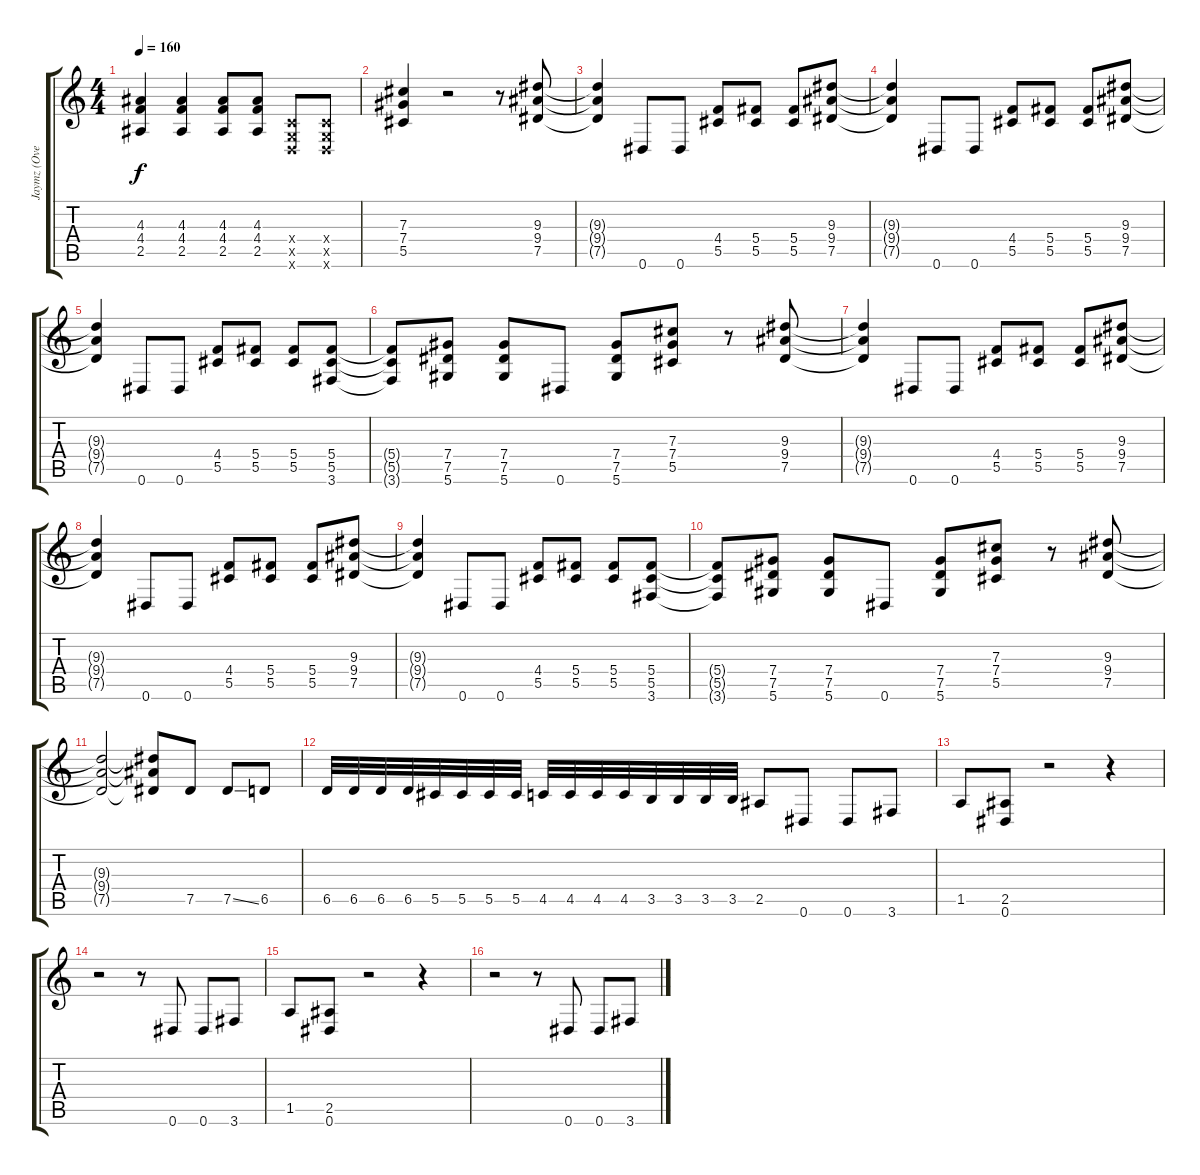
\track ("Jaymz (Overdriven Guitar)" "Jaymz (Ove") {instrument overdrivenguitar}
\staff {score tabs}
\tuning (Eb4 Bb3 Gb3 Db3 Ab2 Eb2) {hide}
\ts (4 4)
\tempo 160
\clef g2
\ks c
(4.3 4.4 2.5).4{dy f} (4.3 4.4 2.5).4 (4.3 4.4 2.5).8 (4.3 4.4 2.5).8 (-1.4{x} -1.5{x} -1.6{x}).8 (-1.4{x} -1.5{x} -1.6{x}).8 |
(7.3 7.4 5.5).4 r.2 r.8 (9.3 9.4 7.5).8 |
(9.3{t} 9.4{t} 7.5{t}).4 0.6.8 0.6.8 (4.4 5.5).8 (5.4 5.5).8 (5.4 5.5).8 (9.3 9.4 7.5).8 |
(9.3{t} 9.4{t} 7.5{t}).4 0.6.8 0.6.8 (4.4 5.5).8 (5.4 5.5).8 (5.4 5.5).8 (9.3 9.4 7.5).8 |
(9.3{t} 9.4{t} 7.5{t}).4 0.6.8 0.6.8 (4.4 5.5).8 (5.4 5.5).8 (5.4 5.5).8 (5.4 5.5 3.6).8 |
(5.4{t} 5.5{t} 3.6{t}).8 (7.4 7.5 5.6).8 (7.4 7.5 5.6).8 0.6.8 (7.4 7.5 5.6).8 (7.3 7.4 5.5).8 r.8 (9.3 9.4 7.5).8 |
(9.3{t} 9.4{t} 7.5{t}).4 0.6.8 0.6.8 (4.4 5.5).8 (5.4 5.5).8 (5.4 5.5).8 (9.3 9.4 7.5).8 |
(9.3{t} 9.4{t} 7.5{t}).4 0.6.8 0.6.8 (4.4 5.5).8 (5.4 5.5).8 (5.4 5.5).8 (9.3 9.4 7.5).8 |
(9.3{t} 9.4{t} 7.5{t}).4 0.6.8 0.6.8 (4.4 5.5).8 (5.4 5.5).8 (5.4 5.5).8 (5.4 5.5 3.6).8 |
(5.4{t} 5.5{t} 3.6{t}).8 (7.4 7.5 5.6).8 (7.4 7.5 5.6).8 0.6.8 (7.4 7.5 5.6).8 (7.3 7.4 5.5).8 r.8 (9.3 9.4 7.5).8 |
(9.3{t} 9.4{t} 7.5{t}).2 (9.3{t} 9.4{t} 7.5{t}).8 7.5.8 7.5{ss}.8 6.5.8 |
6.5.32 6.5.32 6.5.32 6.5.32 5.5.32 5.5.32 5.5.32 5.5.32 4.5.32 4.5.32 4.5.32 4.5.32 3.5.32 3.5.32 3.5.32 3.5.32 2.5.8 0.6.8 0.6.8 3.6.8 |
1.5.8 (2.5 0.6).8 r.2 r.4 |
r.2 r.8 0.6.8 0.6.8 3.6.8 |
1.5.8 (2.5 0.6).8 r.2 r.4 |
r.2 r.8 0.6.8 0.6.8 3.6.8
